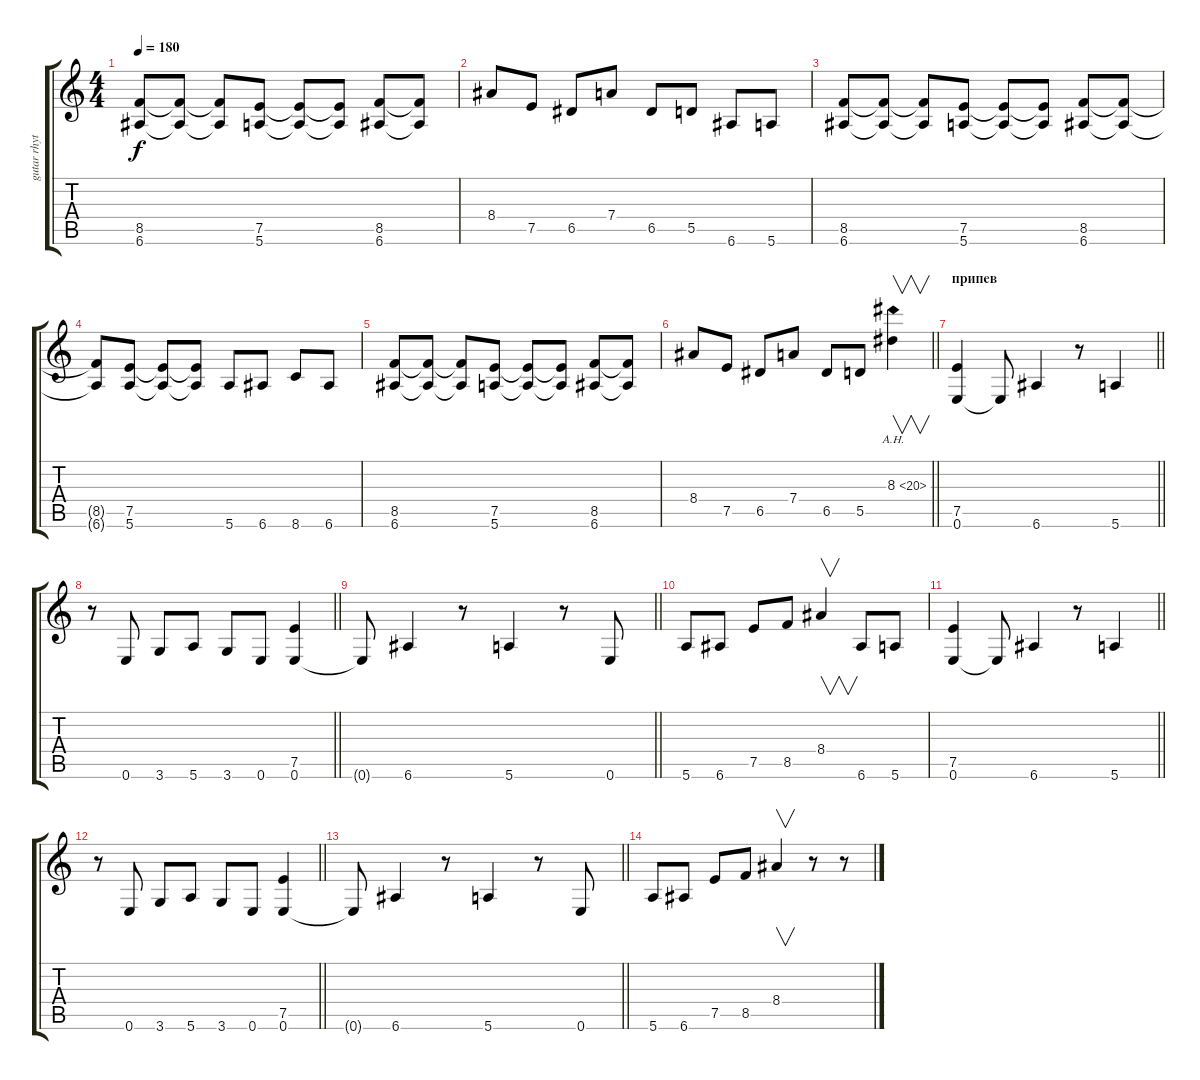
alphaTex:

\track ("gutar rhythm" "gutar rhyt") {instrument overdrivenguitar}
\staff {score tabs}
\tuning (E4 B3 G3 D3 A2 E2) {hide}
\ts (4 4)
\tempo 180
\clef g2
\ks c
(8.5 6.6).8{dy f} (8.5{t} 6.6{t}).8 (8.5{t} 6.6{t}).8 (7.5 5.6).8 (7.5{t} 5.6{t}).8 (7.5{t} 5.6{t}).8 (8.5 6.6).8 (8.5{t} 6.6{t}).8 |
8.4.8 7.5.8 6.5.8 7.4.8 6.5.8 5.5.8 6.6.8 5.6.8 |
(8.5 6.6).8 (8.5{t} 6.6{t}).8 (8.5{t} 6.6{t}).8 (7.5 5.6).8 (7.5{t} 5.6{t}).8 (7.5{t} 5.6{t}).8 (8.5 6.6).8 (8.5{t} 6.6{t}).8 |
(8.5{t} 6.6{t}).8 (7.5 5.6).8 (7.5{t} 5.6{t}).8 (7.5{t} 5.6{t}).8 5.6.8 6.6.8 8.6.8 6.6.8 |
(8.5 6.6).8 (8.5{t} 6.6{t}).8 (8.5{t} 6.6{t}).8 (7.5 5.6).8 (7.5{t} 5.6{t}).8 (7.5{t} 5.6{t}).8 (8.5 6.6).8 (8.5{t} 6.6{t}).8 |
\barLineRight lightlight
8.4.8 7.5.8 6.5.8 7.4.8 6.5.8 5.5.8 8.3{ah 12}.4{v} |
\section ("" "припев")
\barLineRight lightlight
(7.5 0.6).4 0.6{t}.8 6.6.4 r.8 5.6.4 |
\barLineRight lightlight
r.8 0.6.8 3.6.8 5.6.8 3.6.8 0.6.8 (7.5 0.6).4 |
\barLineRight lightlight
0.6{t}.8 6.6.4 r.8 5.6.4 r.8 0.6.8 |
5.6.8 6.6.8 7.5.8 8.5.8 8.4.4{v} 6.6.8 5.6.8 |
\barLineRight lightlight
(7.5 0.6).4 0.6{t}.8 6.6.4 r.8 5.6.4 |
\barLineRight lightlight
r.8 0.6.8 3.6.8 5.6.8 3.6.8 0.6.8 (7.5 0.6).4 |
\barLineRight lightlight
0.6{t}.8 6.6.4 r.8 5.6.4 r.8 0.6.8 |
5.6.8 6.6.8 7.5.8 8.5.8 8.4.4{v} r.8 r.8
